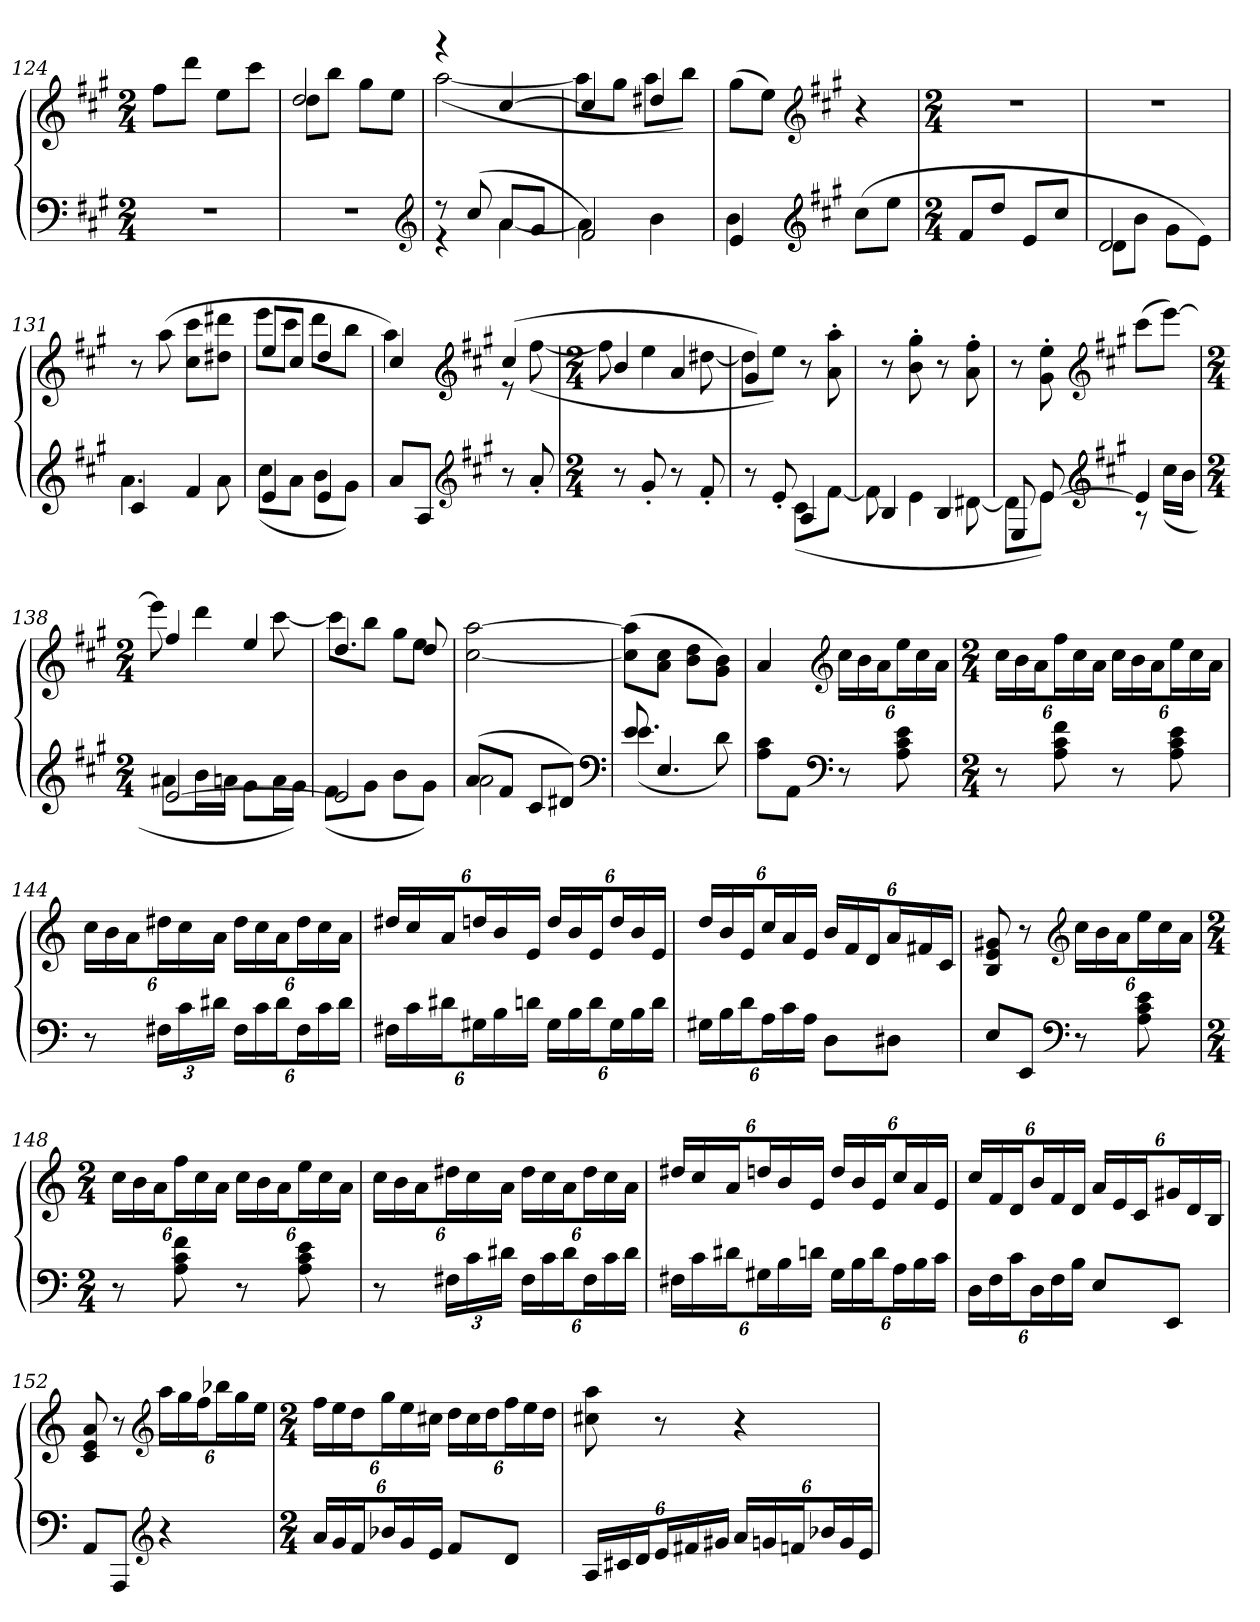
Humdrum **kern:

**kern	**kern
*part1	*part1
*staff2	*staff1
*clefF4	*clefG2
*k[f#c#g#]	*k[f#c#g#]
*A:	*A:
*M2/4	*M2/4
=124	=124
2r	8ff#L
.	8dddJ
.	8eeL
.	8ccc#J
=125	=125
*	*^
2r	2dd	8ddL
.	.	8bbJ
.	.	8gg#L
.	.	8eeJ
*clefG2	*	*
=126	=126	=126
*^	*	*
8r	4r	4r	([2aa
(8cc#	.	.	.
8aL	[4a	[4cc#	.
8g#J	.	.	.
=127	=127	=127	=127
2f#)	4a]	4cc#]	8aaL]
.	.	.	8gg#J
.	4b	4dd#X	8aaL
.	.	.	8bbJ)
*	*	*v	*v
=128	=128	=128
4e	4b	(8gg#L
.	.	8eeJ)
*clefG2	*	*clefG2
*k[f#c#g#]	*	*k[f#c#g#]
*A:	*	*A:
(8cc#L	4ryy	4r
8eeJ	.	.
*v	*v	*
=129	=129
*M2/4	*M2/4
8f#L	2r
8ddJ	.
8eL	.
8cc#J	.
=130	=130
*^	*
2d	8dL	2r
.	8bJ	.
.	8g#L	.
.	8eJ)	.
=131	=131	=131
4c#	4.a	8r
.	.	(8aa
4f#	.	8cc# 8ccc#L
.	8a	8dd#X 8ddd#XJ
=132	=132	=132
*	*	*^
4e	(8cc#L	8eeL	8eeeL
.	8aJ	8cc#J	8ccc#J
4e	8bL	4dd	8dddL
.	8g#J)	.	8bbJ
*v	*v	*	*
=133	=133	=133
8aL	4cc#	4aa)
8AJ	.	.
*clefG2	*clefG2	*
*k[f#c#g#]	*k[f#c#g#]	*
*A:	*A:	*
8r	(4cc#	8r
8a'	.	([8ff#
=134	=134	=134
*M2/4	*M2/4	*
8r	4b	8ff#]
8g#'	.	4ee
8r	4a	.
8f#'	.	[8dd#X
=135	=135	=135
*^	*	*
8r	4ryy	4g#)	8dd#L]
8e'	.	.	8eeJ)
4A	(8c#L	8r	4ryy
.	[8f#J	8a' 8aa'	.
*	*	*v	*v
=136	=136	=136
4B	8f#]	8r
.	4e	8b' 8gg#'
4B	.	8r
.	[8d#X	8a' 8ff#'
=137	=137	=137
8E	8d#L]	8r
[8e	8eJ)	8g#' 8ee'
*clefG2	*	*clefG2
*k[f#c#g#]	*	*k[f#c#g#]
*A:	*	*A:
4e]	8r	(8ccc#L
.	(16cc#LL	[8eeeJ)
.	16bJJ	.
=138	=138	=138
*M2/4	*	*M2/4
*	*	*^
[2e	8a#XL	4ff#	8eee]
.	16bL	.	4ddd
.	16anJJ	.	.
.	8g#L	4ee	.
.	16aL	.	[8ccc#
.	16g#JJ)	.	.
=139	=139	=139	=139
2e]	(8f#L	4.dd	8ccc#L]
.	8g#J	.	8bbJ
.	8bL	.	8gg#L
.	8g#J)	8dd	8eeJ
*	*	*v	*v
=140	=140	=140
(8aL	2a	[2cc# [2aa
8f#J	.	.
8c#L	.	.
8d#XJ)	.	.
*clefF4	*	*
=141	=141	=141
8e	(4.e	(8cc#] 8aa]L
4.E	.	8a 8cc#J
.	.	8b 8ddL
.	8d)	8g# 8bJ)
*v	*v	*
=142	=142
8A 8c#L	4a
8AAJ	.
*clefF4	*clefG2
*k[]	*k[]
*a:	*a:
8r	24ccLL
.	24b
.	24aJ
8A 8c 8e	24eeL
.	24cc
.	24aJJ
=143	=143
*M2/4	*M2/4
8r	24ccLL
.	24b
.	24aJ
8A 8c 8f	24ffL
.	24cc
.	24aJJ
8r	24ccLL
.	24b
.	24aJ
8A 8c 8e	24eeL
.	24cc
.	24aJJ
=144	=144
8r	24ccLL
.	24b
.	24aJ
24F#XLL	24dd#XL
24c	24cc
24d#XJJ	24aJJ
24F#LL	24dd#LL
24c	24cc
24d#J	24aJ
24F#L	24dd#L
24c	24cc
24d#JJ	24aJJ
=145	=145
24F#XLL	24dd#XLL
24c	24cc
24d#XJ	24aJ
24G#XL	24ddnL
24B	24b
24dnJJ	24eJJ
24G#LL	24ddLL
24B	24b
24dJ	24eJ
24G#L	24ddL
24B	24b
24dJJ	24eJJ
=146	=146
24G#XLL	24ddLL
24B	24b
24dJ	24eJ
24AL	24ccL
24c	24a
24AJJ	24eJJ
8DL	24bLL
.	24f
.	24dJ
8D#XJ	24aL
.	24f#X
.	24cJJ
=147	=147
8EL	8B 8e 8g#X
8EEJ	8r
*clefF4	*clefG2
*k[]	*k[]
*a:	*a:
8r	24ccLL
.	24b
.	24aJ
8A 8c 8e	24eeL
.	24cc
.	24aJJ
=148	=148
*M2/4	*M2/4
8r	24ccLL
.	24b
.	24aJ
8A 8c 8f	24ffL
.	24cc
.	24aJJ
8r	24ccLL
.	24b
.	24aJ
8A 8c 8e	24eeL
.	24cc
.	24aJJ
=149	=149
8r	24ccLL
.	24b
.	24aJ
24F#XLL	24dd#XL
24c	24cc
24d#XJJ	24aJJ
24F#LL	24dd#LL
24c	24cc
24d#J	24aJ
24F#L	24dd#L
24c	24cc
24d#JJ	24aJJ
=150	=150
24F#XLL	24dd#XLL
24c	24cc
24d#XJ	24aJ
24G#XL	24ddnL
24B	24b
24dnJJ	24eJJ
24G#LL	24ddLL
24B	24b
24dJ	24eJ
24AL	24ccL
24B	24a
24cJJ	24eJJ
=151	=151
24DLL	24ccLL
24F	24f
24cJ	24dJ
24DL	24bL
24F	24f
24BJJ	24dJJ
8EL	24aLL
.	24e
.	24cJ
8EEJ	24g#XL
.	24d
.	24BJJ
=152	=152
8AAL	8c 8e 8a
8AAAJ	8r
*clefG2	*clefG2
*k[]	*k[]
*a:	*a:
4r	24aaLL
.	24gg
.	24ffJ
.	24bb-XL
.	24gg
.	24eeJJ
=153	=153
*M2/4	*M2/4
24aLL	24ffLL
24g	24ee
24fJ	24ddJ
24b-XL	24ggL
24g	24ee
24eJJ	24cc#XJJ
8fL	24ddLL
.	24cc#
.	24ddJ
8dJ	24ffL
.	24ee
.	24ddJJ
=154	=154
24ALL	8cc#X 8aa
24c#X	.
24dJ	.
24eL	8r
24f#X	.
24g#XJJ	.
24aLL	4r
24gn	.
24fnJ	.
24b-XL	.
24g	.
24eJJ	.
=	=
*-	*-
